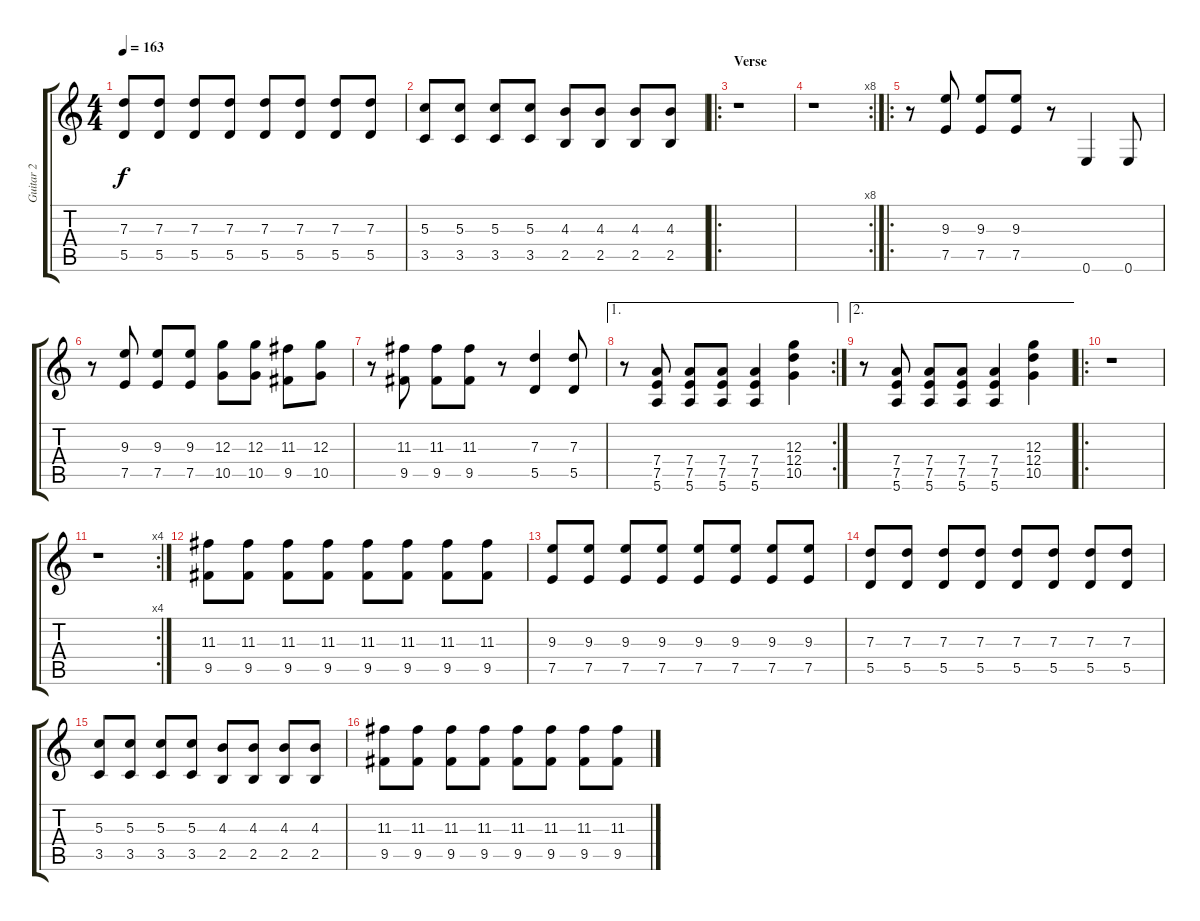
\track ("Guitar 2" "Guitar 2") {instrument overdrivenguitar}
\staff {score tabs}
\tuning (E4 B3 G3 D3 A2 E2) {hide}
\ts (4 4)
\tempo 163
\clef g2
\ks c
(7.3 5.5).8{dy f} (7.3 5.5).8 (7.3 5.5).8 (7.3 5.5).8 (7.3 5.5).8 (7.3 5.5).8 (7.3 5.5).8 (7.3 5.5).8 |
(5.3 3.5).8 (5.3 3.5).8 (5.3 3.5).8 (5.3 3.5).8 (4.3 2.5).8 (4.3 2.5).8 (4.3 2.5).8 (4.3 2.5).8 |
\ro
\section ("" "Verse")
r.1 |
\rc 8
r.1 |
\ro
r.8 (9.3 7.5).8 (9.3 7.5).8 (9.3 7.5).8 r.8 0.6.4 0.6.8 |
r.8 (9.3 7.5).8 (9.3 7.5).8 (9.3 7.5).8 (12.3 10.5).8 (12.3 10.5).8 (11.3 9.5).8 (12.3 10.5).8 |
r.8 (11.3 9.5).8 (11.3 9.5).8 (11.3 9.5).8 r.8 (7.3 5.5).4 (7.3 5.5).8 |
\ae 1
\rc 2
r.8 (7.4 7.5 5.6).8 (7.4 7.5 5.6).8 (7.4 7.5 5.6).8 (7.4 7.5 5.6).4 (12.3 12.4 10.5).4 |
\ae 2
r.8 (7.4 7.5 5.6).8 (7.4 7.5 5.6).8 (7.4 7.5 5.6).8 (7.4 7.5 5.6).4 (12.3 12.4 10.5).4 |
\ro
r.1 |
\rc 4
r.1 |
(11.3 9.5).8 (11.3 9.5).8 (11.3 9.5).8 (11.3 9.5).8 (11.3 9.5).8 (11.3 9.5).8 (11.3 9.5).8 (11.3 9.5).8 |
(9.3 7.5).8 (9.3 7.5).8 (9.3 7.5).8 (9.3 7.5).8 (9.3 7.5).8 (9.3 7.5).8 (9.3 7.5).8 (9.3 7.5).8 |
(7.3 5.5).8 (7.3 5.5).8 (7.3 5.5).8 (7.3 5.5).8 (7.3 5.5).8 (7.3 5.5).8 (7.3 5.5).8 (7.3 5.5).8 |
(5.3 3.5).8 (5.3 3.5).8 (5.3 3.5).8 (5.3 3.5).8 (4.3 2.5).8 (4.3 2.5).8 (4.3 2.5).8 (4.3 2.5).8 |
(11.3 9.5).8 (11.3 9.5).8 (11.3 9.5).8 (11.3 9.5).8 (11.3 9.5).8 (11.3 9.5).8 (11.3 9.5).8 (11.3 9.5).8
